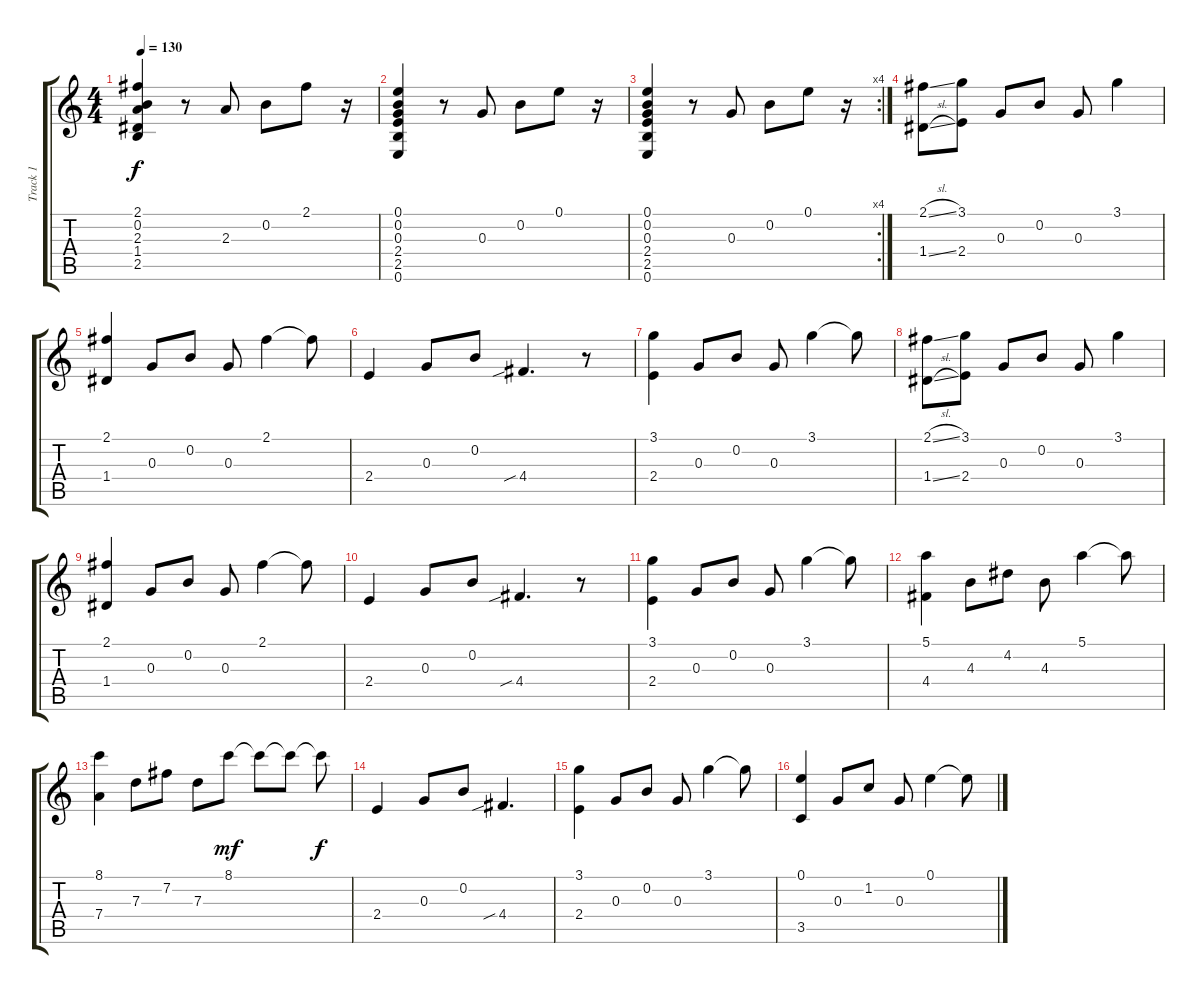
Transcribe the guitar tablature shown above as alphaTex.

\track ("Track 1" "Track 1") {instrument acousticguitarsteel}
\staff {score tabs}
\tuning (E4 B3 G3 D3 A2 E2) {hide}
\ts (4 4)
\tempo 130
\clef g2
\ks c
(2.1 0.2 2.3 1.4 2.5).4{dy f} r.8 2.3.8 0.2.8 2.1.8 r.16 |
(0.1 0.2 0.3 2.4 2.5 0.6).4 r.8 0.3.8 0.2.8 0.1.8 r.16 |
\rc 4
(0.1 0.2 0.3 2.4 2.5 0.6).4 r.8 0.3.8 0.2.8 0.1.8 r.16 |
(2.1{sl} 1.4{sl}).8 (3.1 2.4).8 0.3.8 0.2.8 0.3.8 3.1.4 |
(2.1 1.4).4 0.3.8 0.2.8 0.3.8 2.1.4 2.1{t}.8 |
2.4.4 0.3.8 0.2.8 4.4{sib}.4{d} r.8 |
(3.1 2.4).4 0.3.8 0.2.8 0.3.8 3.1.4 3.1{t}.8 |
(2.1{sl} 1.4{sl}).8 (3.1 2.4).8 0.3.8 0.2.8 0.3.8 3.1.4 |
(2.1 1.4).4 0.3.8 0.2.8 0.3.8 2.1.4 2.1{t}.8 |
2.4.4 0.3.8 0.2.8 4.4{sib}.4{d} r.8 |
(3.1 2.4).4 0.3.8 0.2.8 0.3.8 3.1.4 3.1{t}.8 |
(5.1 4.4).4 4.3.8 4.2.8 4.3.8 5.1.4 5.1{t}.8 |
(8.1 7.4).4 7.3.8 7.2.8 7.3.8 8.1.8{dy mf} 8.1{t}.8 8.1{t}.8 8.1{t}.8{dy f} |
2.4.4 0.3.8 0.2.8 4.4{sib}.4{d} |
(3.1 2.4).4 0.3.8 0.2.8 0.3.8 3.1.4 3.1{t}.8 |
(0.1 3.5).4 0.3.8 1.2.8 0.3.8 0.1.4 0.1{t}.8
